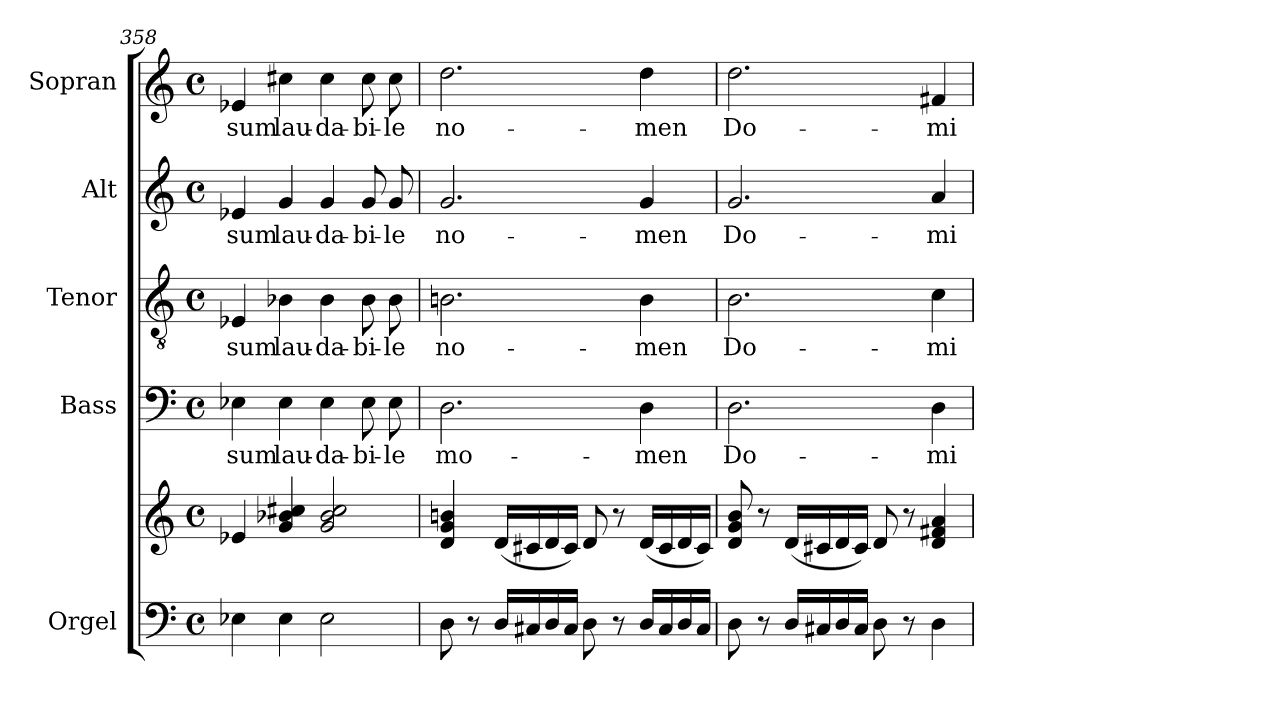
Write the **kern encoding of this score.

**kern	**kern	**kern	**text	**kern	**text	**kern	**text	**kern	**text
*part5	*part5	*part4	*part4	*part3	*part3	*part2	*part2	*part1	*part1
*staff6	*staff5	*staff4	*staff4	*staff3	*staff3	*staff2	*staff2	*staff1	*staff1
*I"Orgel	*	*I"Bass	*	*I"Tenor	*	*I"Alt	*	*I"Sopran	*
*I'Org.	*	*I'B.	*	*I'T.	*	*I'A.	*	*I'S.	*
*clefF4	*clefG2	*clefF4	*	*clefGv2	*	*clefG2	*	*clefG2	*
*k[]	*k[]	*k[]	*	*k[]	*	*k[]	*	*k[]	*
*C:	*C:	*C:	*	*C:	*	*C:	*	*C:	*
*M4/4	*M4/4	*M4/4	*	*M4/4	*	*M4/4	*	*M4/4	*
*met(c)	*met(c)	*met(c)	*	*met(c)	*	*met(c)	*	*met(c)	*
=358	=358	=358	=358	=358	=358	=358	=358	=358	=358
!	!	!	!LO:LY:b	!	!LO:LY:b	!	!LO:LY:b	!	!LO:LY:b
4E-X\	4e-X/	4E-X\	-sum	4E-X/	-sum	4e-X/	-sum	4e-X/	-sum
!	!	!	!LO:LY:b	!	!LO:LY:b	!	!LO:LY:b	!	!LO:LY:b
4E-\	4g/ 4b-X/ 4cc#X/	4E-\	lau-	4B-X\	lau-	4g/	lau-	4cc#X\	lau-
!	!	!	!LO:LY:b	!	!LO:LY:b	!	!LO:LY:b	!	!LO:LY:b
2E-\	2g/ 2b-/ 2cc#/	4E-\	-da-	4B-\	-da-	4g/	-da-	4cc#\	-da-
!	!	!	!LO:LY:b	!	!LO:LY:b	!	!LO:LY:b	!	!LO:LY:b
.	.	8E-\	-bi-	8B-\	-bi-	8g/	-bi-	8cc#\	-bi-
!	!	!	!LO:LY:b	!	!LO:LY:b	!	!LO:LY:b	!	!LO:LY:b
.	.	8E-\	-le	8B-\	-le	8g/	-le	8cc#\	-le
!!LO:LB:g=z
=359	=359	=359	=359	=359	=359	=359	=359	=359	=359
!	!	!	!LO:LY:b	!	!LO:LY:b	!	!LO:LY:b	!	!LO:LY:b
8D\	4d/ 4g/ 4bn/	2.D\	mo-	2.Bn\	no-	2.g/	no-	2.dd\	no-
8r	.	.	.	.	.	.	.	.	.
16D/LL	(<16d/LL	.	.	.	.	.	.	.	.
16C#X/	16c#X/	.	.	.	.	.	.	.	.
16D/	16d/	.	.	.	.	.	.	.	.
16C#/JJ	16c#/JJ)	.	.	.	.	.	.	.	.
8D\	8d/	.	.	.	.	.	.	.	.
8r	8r	.	.	.	.	.	.	.	.
!	!	!	!LO:LY:b	!	!LO:LY:b	!	!LO:LY:b	!	!LO:LY:b
16D/LL	(<16d/LL	4D\	-men	4B\	-men	4g/	-men	4dd\	-men
16C#/	16c#/	.	.	.	.	.	.	.	.
16D/	16d/	.	.	.	.	.	.	.	.
16C#/JJ	16c#/JJ)	.	.	.	.	.	.	.	.
=360	=360	=360	=360	=360	=360	=360	=360	=360	=360
!	!	!	!LO:LY:b	!	!LO:LY:b	!	!LO:LY:b	!	!LO:LY:b
8D\	8d/ 8g/ 8b/	2.D\	Do-	2.B\	Do-	2.g/	Do-	2.dd\	Do-
8r	8r	.	.	.	.	.	.	.	.
16D/LL	(<16d/LL	.	.	.	.	.	.	.	.
16C#X/	16c#X/	.	.	.	.	.	.	.	.
16D/	16d/	.	.	.	.	.	.	.	.
16C#/JJ	16c#/JJ)	.	.	.	.	.	.	.	.
8D\	8d/	.	.	.	.	.	.	.	.
8r	8r	.	.	.	.	.	.	.	.
!	!	!	!LO:LY:b	!	!LO:LY:b	!	!LO:LY:b	!	!LO:LY:b
4D\	4d/ 4f#X/ 4a/	4D\	-mi-	4c\	-mi-	4a/	-mi-	4f#X/	-mi-
=	=	=	=	=	=	=	=	=	=
*-	*-	*-	*-	*-	*-	*-	*-	*-	*-
